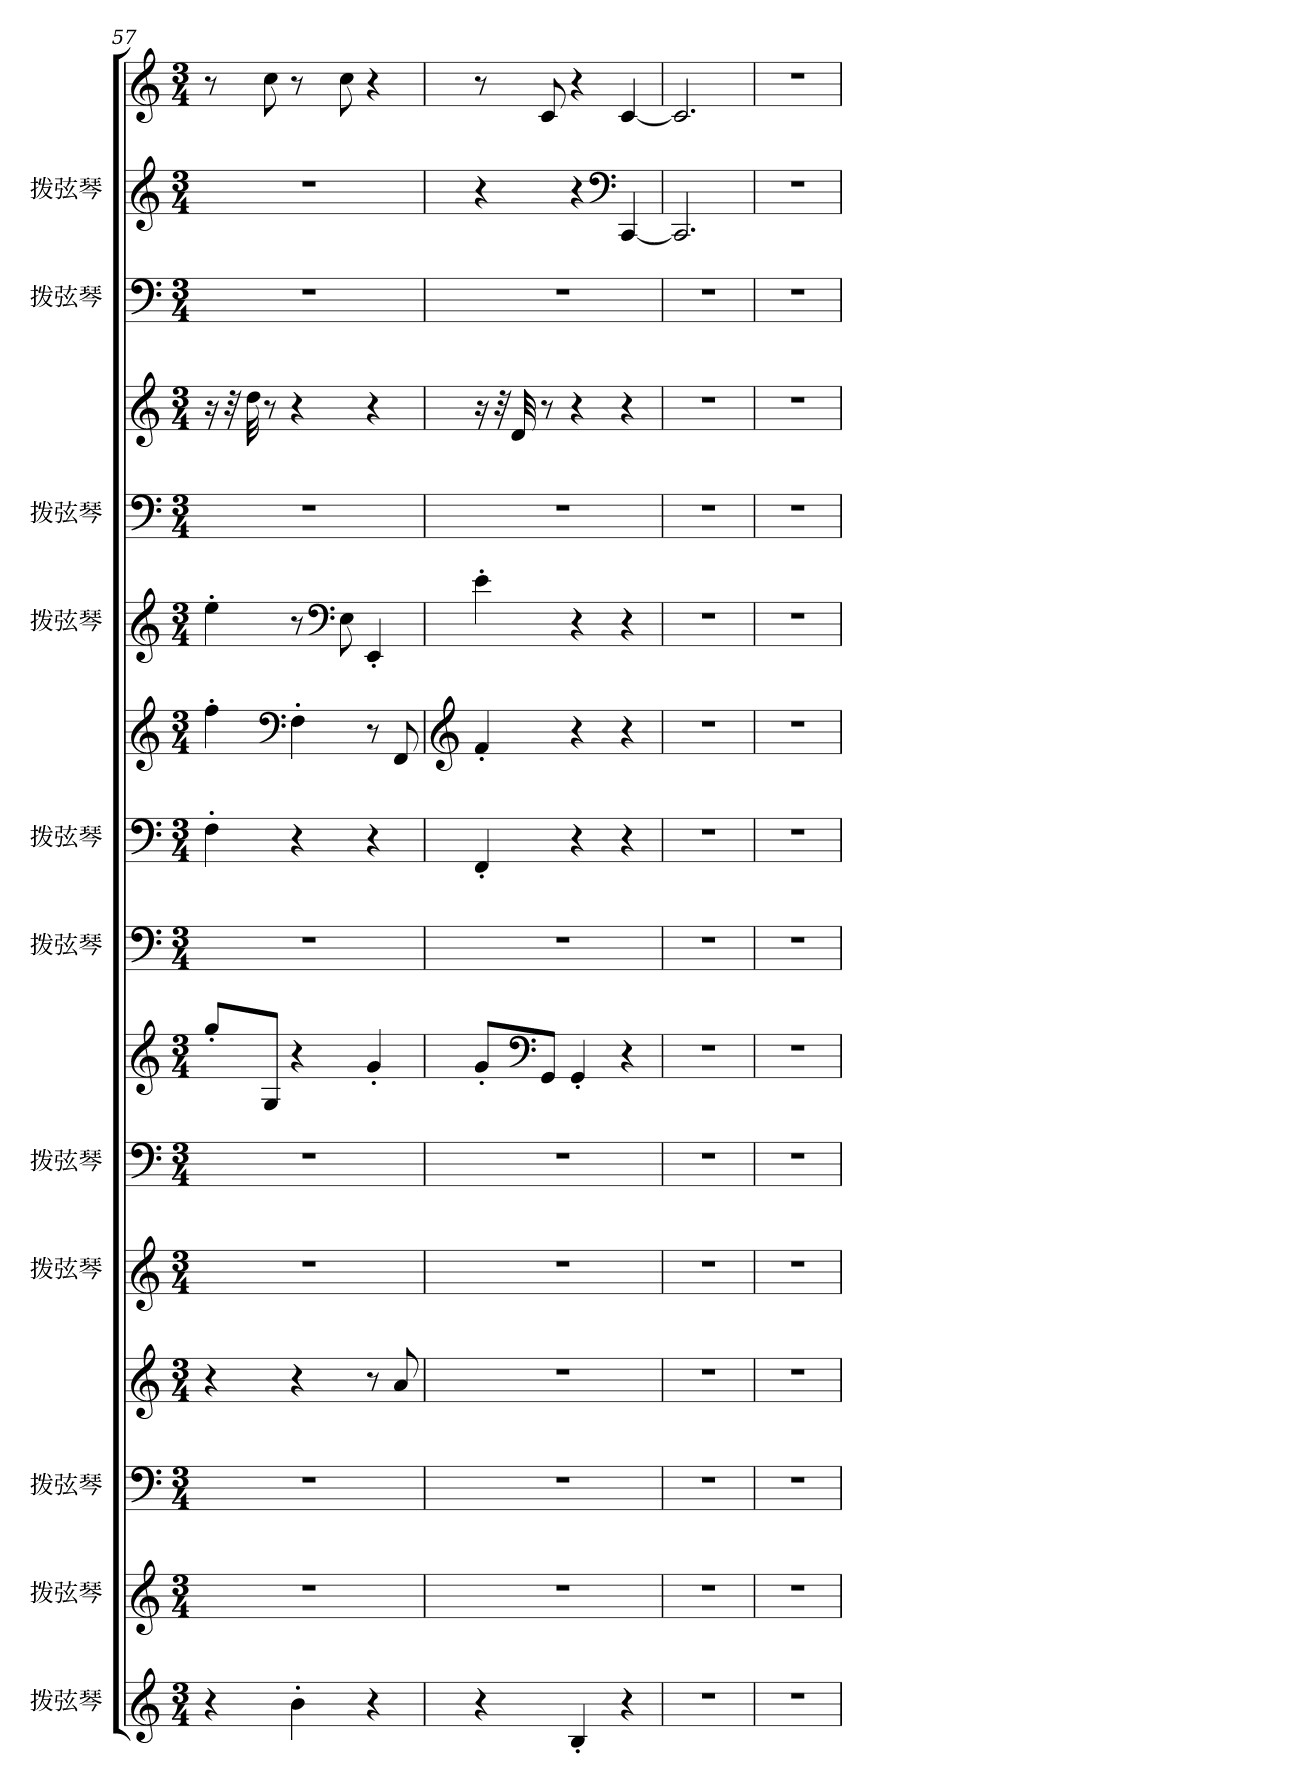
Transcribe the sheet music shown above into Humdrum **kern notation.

**kern	**kern	**kern	**kern	**kern	**kern	**kern	**kern	**kern	**kern	**kern	**kern	**kern	**kern	**kern	**kern
*part11	*part10	*part9	*part9	*part8	*part7	*part7	*part6	*part5	*part5	*part4	*part3	*part3	*part2	*part1	*part1
*staff16	*staff15	*staff14	*staff13	*staff12	*staff11	*staff10	*staff9	*staff8	*staff7	*staff6	*staff5	*staff4	*staff3	*staff2	*staff1
*I"拨弦琴	*I"拨弦琴	*I"拨弦琴	*	*I"拨弦琴	*I"拨弦琴	*	*I"拨弦琴	*I"拨弦琴	*	*I"拨弦琴	*I"拨弦琴	*	*I"拨弦琴	*I"拨弦琴	*
!!LO:PB:g=z
*clefG2	*clefG2	*clefF4	*clefG2	*clefG2	*clefF4	*clefG2	*clefF4	*clefF4	*clefG2	*clefG2	*clefF4	*clefG2	*clefF4	*clefG2	*clefG2
*k[]	*k[]	*k[]	*k[]	*k[]	*k[]	*k[]	*k[]	*k[]	*k[]	*k[]	*k[]	*k[]	*k[]	*k[]	*k[]
*M3/4	*M3/4	*M3/4	*M3/4	*M3/4	*M3/4	*M3/4	*M3/4	*M3/4	*M3/4	*M3/4	*M3/4	*M3/4	*M3/4	*M3/4	*M3/4
=57	=57	=57	=57	=57	=57	=57	=57	=57	=57	=57	=57	=57	=57	=57	=57
4r	2.r	2.r	4r	2.r	2.r	8gg'/L	2.r	4F'\	4ff'\	4ee'\	2.r	16r	2.r	2.r	8r
.	.	.	.	.	.	.	.	.	.	.	.	32r	.	.	.
.	.	.	.	.	.	.	.	.	.	.	.	32dd\	.	.	.
.	.	.	.	.	.	8G/J	.	.	.	.	.	8r	.	.	8cc\
*	*	*	*	*	*	*	*	*	*clefF4	*	*	*	*	*	*
4b'\	.	.	4r	.	.	4r	.	4r	4F'\	8r	.	4r	.	.	8r
*	*	*	*	*	*	*	*	*	*	*clefF4	*	*	*	*	*
.	.	.	.	.	.	.	.	.	.	8E\	.	.	.	.	8cc\
4r	.	.	8r	.	.	4g'/	.	4r	8r	4EE'/	.	4r	.	.	4r
.	.	.	8a/	.	.	.	.	.	8FF/	.	.	.	.	.	.
=58	=58	=58	=58	=58	=58	=58	=58	=58	=58	=58	=58	=58	=58	=58	=58
*	*	*	*	*	*	*	*	*	*clefG2	*	*	*	*	*	*
4r	2.r	2.r	2.r	2.r	2.r	8g'/L	2.r	4FF'/	4f'/	4e'\	2.r	16r	2.r	4r	8r
.	.	.	.	.	.	.	.	.	.	.	.	32r	.	.	.
.	.	.	.	.	.	.	.	.	.	.	.	32d/	.	.	.
*	*	*	*	*	*	*clefF4	*	*	*	*	*	*	*	*	*
.	.	.	.	.	.	8GG/J	.	.	.	.	.	8r	.	.	8c/
4B'/	.	.	.	.	.	4GG'/	.	4r	4r	4r	.	4r	.	4r	4r
*	*	*	*	*	*	*	*	*	*	*	*	*	*	*clefF4	*
4r	.	.	.	.	.	4r	.	4r	4r	4r	.	4r	.	[4CC/	[4c/
=59	=59	=59	=59	=59	=59	=59	=59	=59	=59	=59	=59	=59	=59	=59	=59
2.r	2.r	2.r	2.r	2.r	2.r	2.r	2.r	2.r	2.r	2.r	2.r	2.r	2.r	2.CC/]	2.c/]
=60	=60	=60	=60	=60	=60	=60	=60	=60	=60	=60	=60	=60	=60	=60	=60
2.r	2.r	2.r	2.r	2.r	2.r	2.r	2.r	2.r	2.r	2.r	2.r	2.r	2.r	2.r	2.r
=	=	=	=	=	=	=	=	=	=	=	=	=	=	=	=
*-	*-	*-	*-	*-	*-	*-	*-	*-	*-	*-	*-	*-	*-	*-	*-
